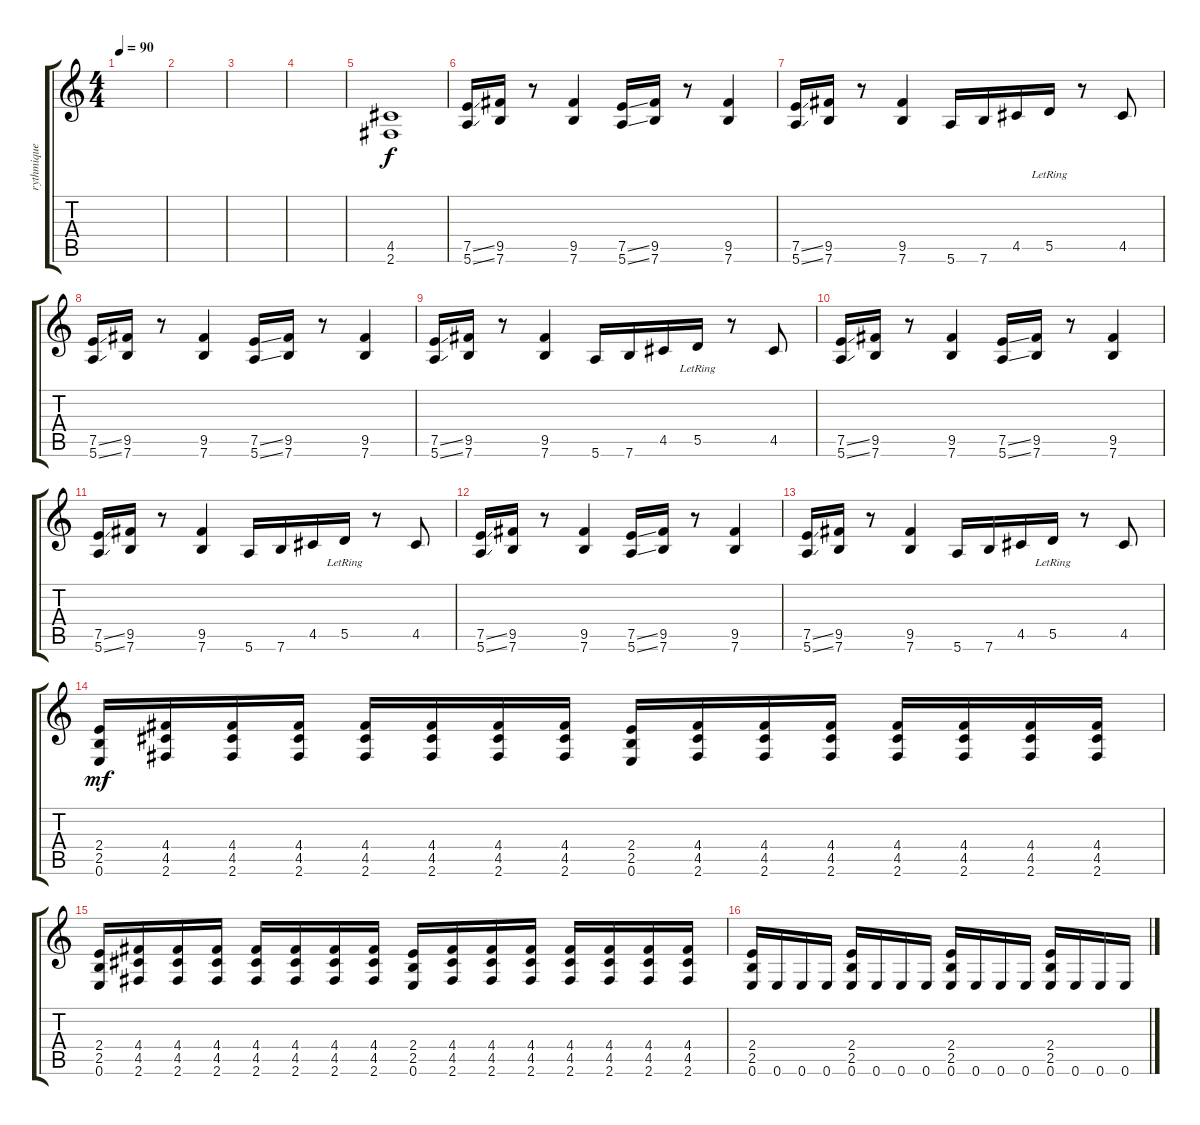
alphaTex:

\track ("rythmique" "rythmique") {instrument distortionguitar}
\staff {score tabs}
\tuning (E4 B3 G3 D3 A2 E2) {hide}
\ts (4 4)
\tempo 90
\clef g2
\ks c
|
|
|
|
(4.5 2.6).1{volume 16} |
(7.5{ss} 5.6{ss}).16{dy f} (9.5 7.6).16 r.8 (9.5 7.6).4 (7.5{ss} 5.6{ss}).16 (9.5 7.6).16 r.8 (9.5 7.6).4 |
(7.5{ss} 5.6{ss}).16 (9.5 7.6).16 r.8 (9.5 7.6).4 5.6.16 7.6.16 4.5.16 5.5{lr}.16 r.8 4.5.8 |
(7.5{ss} 5.6{ss}).16 (9.5 7.6).16 r.8 (9.5 7.6).4 (7.5{ss} 5.6{ss}).16 (9.5 7.6).16 r.8 (9.5 7.6).4 |
(7.5{ss} 5.6{ss}).16 (9.5 7.6).16 r.8 (9.5 7.6).4 5.6.16 7.6.16 4.5.16 5.5{lr}.16 r.8 4.5.8 |
(7.5{ss} 5.6{ss}).16 (9.5 7.6).16 r.8 (9.5 7.6).4 (7.5{ss} 5.6{ss}).16 (9.5 7.6).16 r.8 (9.5 7.6).4 |
(7.5{ss} 5.6{ss}).16 (9.5 7.6).16 r.8 (9.5 7.6).4 5.6.16 7.6.16 4.5.16 5.5{lr}.16 r.8 4.5.8 |
(7.5{ss} 5.6{ss}).16 (9.5 7.6).16 r.8 (9.5 7.6).4 (7.5{ss} 5.6{ss}).16 (9.5 7.6).16 r.8 (9.5 7.6).4 |
(7.5{ss} 5.6{ss}).16 (9.5 7.6).16 r.8 (9.5 7.6).4 5.6.16 7.6.16 4.5.16 5.5{lr}.16 r.8 4.5.8 |
(2.4 2.5 0.6).16{dy mf} (4.4 4.5 2.6).16 (4.4 4.5 2.6).16 (4.4 4.5 2.6).16 (4.4 4.5 2.6).16 (4.4 4.5 2.6).16 (4.4 4.5 2.6).16 (4.4 4.5 2.6).16 (2.4 2.5 0.6).16 (4.4 4.5 2.6).16 (4.4 4.5 2.6).16 (4.4 4.5 2.6).16 (4.4 4.5 2.6).16 (4.4 4.5 2.6).16 (4.4 4.5 2.6).16 (4.4 4.5 2.6).16 |
(2.4 2.5 0.6).16 (4.4 4.5 2.6).16 (4.4 4.5 2.6).16 (4.4 4.5 2.6).16 (4.4 4.5 2.6).16 (4.4 4.5 2.6).16 (4.4 4.5 2.6).16 (4.4 4.5 2.6).16 (2.4 2.5 0.6).16 (4.4 4.5 2.6).16 (4.4 4.5 2.6).16 (4.4 4.5 2.6).16 (4.4 4.5 2.6).16 (4.4 4.5 2.6).16 (4.4 4.5 2.6).16 (4.4 4.5 2.6).16 |
(2.4 2.5 0.6).16 0.6.16 0.6.16 0.6.16 (2.4 2.5 0.6).16 0.6.16 0.6.16 0.6.16 (2.4 2.5 0.6).16 0.6.16 0.6.16 0.6.16 (2.4 2.5 0.6).16 0.6.16 0.6.16 0.6.16
